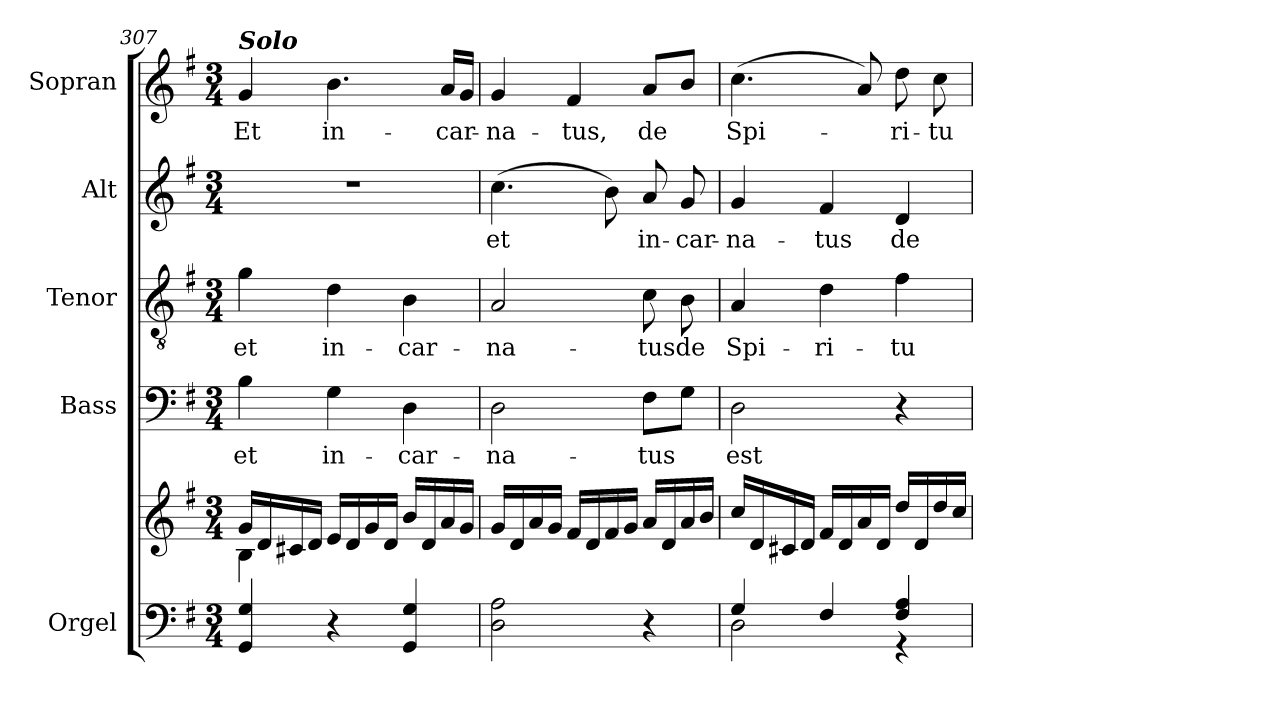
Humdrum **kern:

**kern	**kern	**kern	**text	**kern	**text	**kern	**text	**kern	**text
*part5	*part5	*part4	*part4	*part3	*part3	*part2	*part2	*part1	*part1
*staff6	*staff5	*staff4	*staff4	*staff3	*staff3	*staff2	*staff2	*staff1	*staff1
*I"Orgel	*	*I"Bass	*	*I"Tenor	*	*I"Alt	*	*I"Sopran	*
*I'Org.	*	*I'B	*	*I'T	*	*I'A	*	*I'S	*
*clefF4	*clefG2	*clefF4	*	*clefGv2	*	*clefG2	*	*clefG2	*
*k[f#]	*k[f#]	*k[f#]	*	*k[f#]	*	*k[f#]	*	*k[f#]	*
*G:	*G:	*G:	*	*G:	*	*G:	*	*G:	*
*M3/4	*M3/4	*M3/4	*	*M3/4	*	*M3/4	*	*M3/4	*
=307	=307	=307	=307	=307	=307	=307	=307	=307	=307
*	*^	*	*	*	*	*	*	*	*
!	!	!	!	!	!	!	!	!	!LO:TX:a:Bi:t=Solo	!
!	!	!	!	!LO:LY:b	!	!LO:LY:b	!	!	!	!LO:LY:b
4GG/ 4G/	16g/LL	4B\	4B\	et	4g\	et	2.r	.	4g/	Et
.	16d/	.	.	.	.	.	.	.	.	.
.	16c#X/	.	.	.	.	.	.	.	.	.
.	16d/JJ	.	.	.	.	.	.	.	.	.
!	!	!	!	!LO:LY:b	!	!LO:LY:b	!	!	!	!LO:LY:b
4r	16e/LL	4ryy	4G\	in-	4d\	in-	.	.	4.b\	in-
.	16d/	.	.	.	.	.	.	.	.	.
.	16g/	.	.	.	.	.	.	.	.	.
.	16d/JJ	.	.	.	.	.	.	.	.	.
!	!	!	!	!LO:LY:b	!	!LO:LY:b	!	!	!	!
4GG/ 4G/	16b/LL	4ryy	4D\	-car-	4B\	-car-	.	.	.	.
.	16d/	.	.	.	.	.	.	.	.	.
!	!	!	!	!	!	!	!	!	!	!LO:LY:b
.	16a/	.	.	.	.	.	.	.	16a/LL	-car-
.	16g/JJ	.	.	.	.	.	.	.	16g/JJ	.
*	*v	*v	*	*	*	*	*	*	*	*
=308	=308	=308	=308	=308	=308	=308	=308	=308	=308
!	!	!	!LO:LY:b	!	!LO:LY:b	!	!LO:LY:b	!	!LO:LY:b
2D\ 2A\	16g/LL	2D\	-na-	2A/	-na-	(>4.cc\	et	4g/	-na-
.	16d/	.	.	.	.	.	.	.	.
.	16a/	.	.	.	.	.	.	.	.
.	16g/JJ	.	.	.	.	.	.	.	.
!	!	!	!	!	!	!	!	!	!LO:LY:b
.	16f#/LL	.	.	.	.	.	.	4f#/	-tus,
.	16d/	.	.	.	.	.	.	.	.
.	16f#/	.	.	.	.	8b\)	.	.	.
.	16g/JJ	.	.	.	.	.	.	.	.
!	!	!	!LO:LY:b	!	!LO:LY:b	!	!LO:LY:b	!	!LO:LY:b
4r	16a/LL	8F#\L	-tus	8c\	-tus	8a/	in-	8a/L	de
.	16d/	.	.	.	.	.	.	.	.
!	!	!	!	!	!LO:LY:b	!	!LO:LY:b	!	!
.	16a/	8G\J	.	8B\	de	8g/	-car-	8b/J	.
.	16b/JJ	.	.	.	.	.	.	.	.
=309	=309	=309	=309	=309	=309	=309	=309	=309	=309
*^	*	*	*	*	*	*	*	*	*
!	!	!	!	!LO:LY:b	!	!LO:LY:b	!	!LO:LY:b	!	!LO:LY:b
4G/	2D\	16cc/LL	2D\	est	4A/	Spi-	4g/	-na-	(>4.cc\	Spi-
.	.	16d/	.	.	.	.	.	.	.	.
.	.	16c#X/	.	.	.	.	.	.	.	.
.	.	16d/JJ	.	.	.	.	.	.	.	.
!	!	!	!	!	!	!LO:LY:b	!	!LO:LY:b	!	!
4F#/	.	16f#/LL	.	.	4d\	-ri-	4f#/	-tus	.	.
.	.	16d/	.	.	.	.	.	.	.	.
.	.	16a/	.	.	.	.	.	.	8a/)	.
.	.	16d/JJ	.	.	.	.	.	.	.	.
!	!	!	!	!	!	!LO:LY:b	!	!LO:LY:b	!	!LO:LY:b
4F#/ 4A/	4rGG	16dd/LL	4r	.	4f#\	-tu	4d/	de	8dd\	-ri-
.	.	16d/	.	.	.	.	.	.	.	.
!	!	!	!	!	!	!	!	!	!	!LO:LY:b
.	.	16dd/	.	.	.	.	.	.	8cc\	-tu
.	.	16cc/JJ	.	.	.	.	.	.	.	.
*v	*v	*	*	*	*	*	*	*	*	*
=	=	=	=	=	=	=	=	=	=
*-	*-	*-	*-	*-	*-	*-	*-	*-	*-
